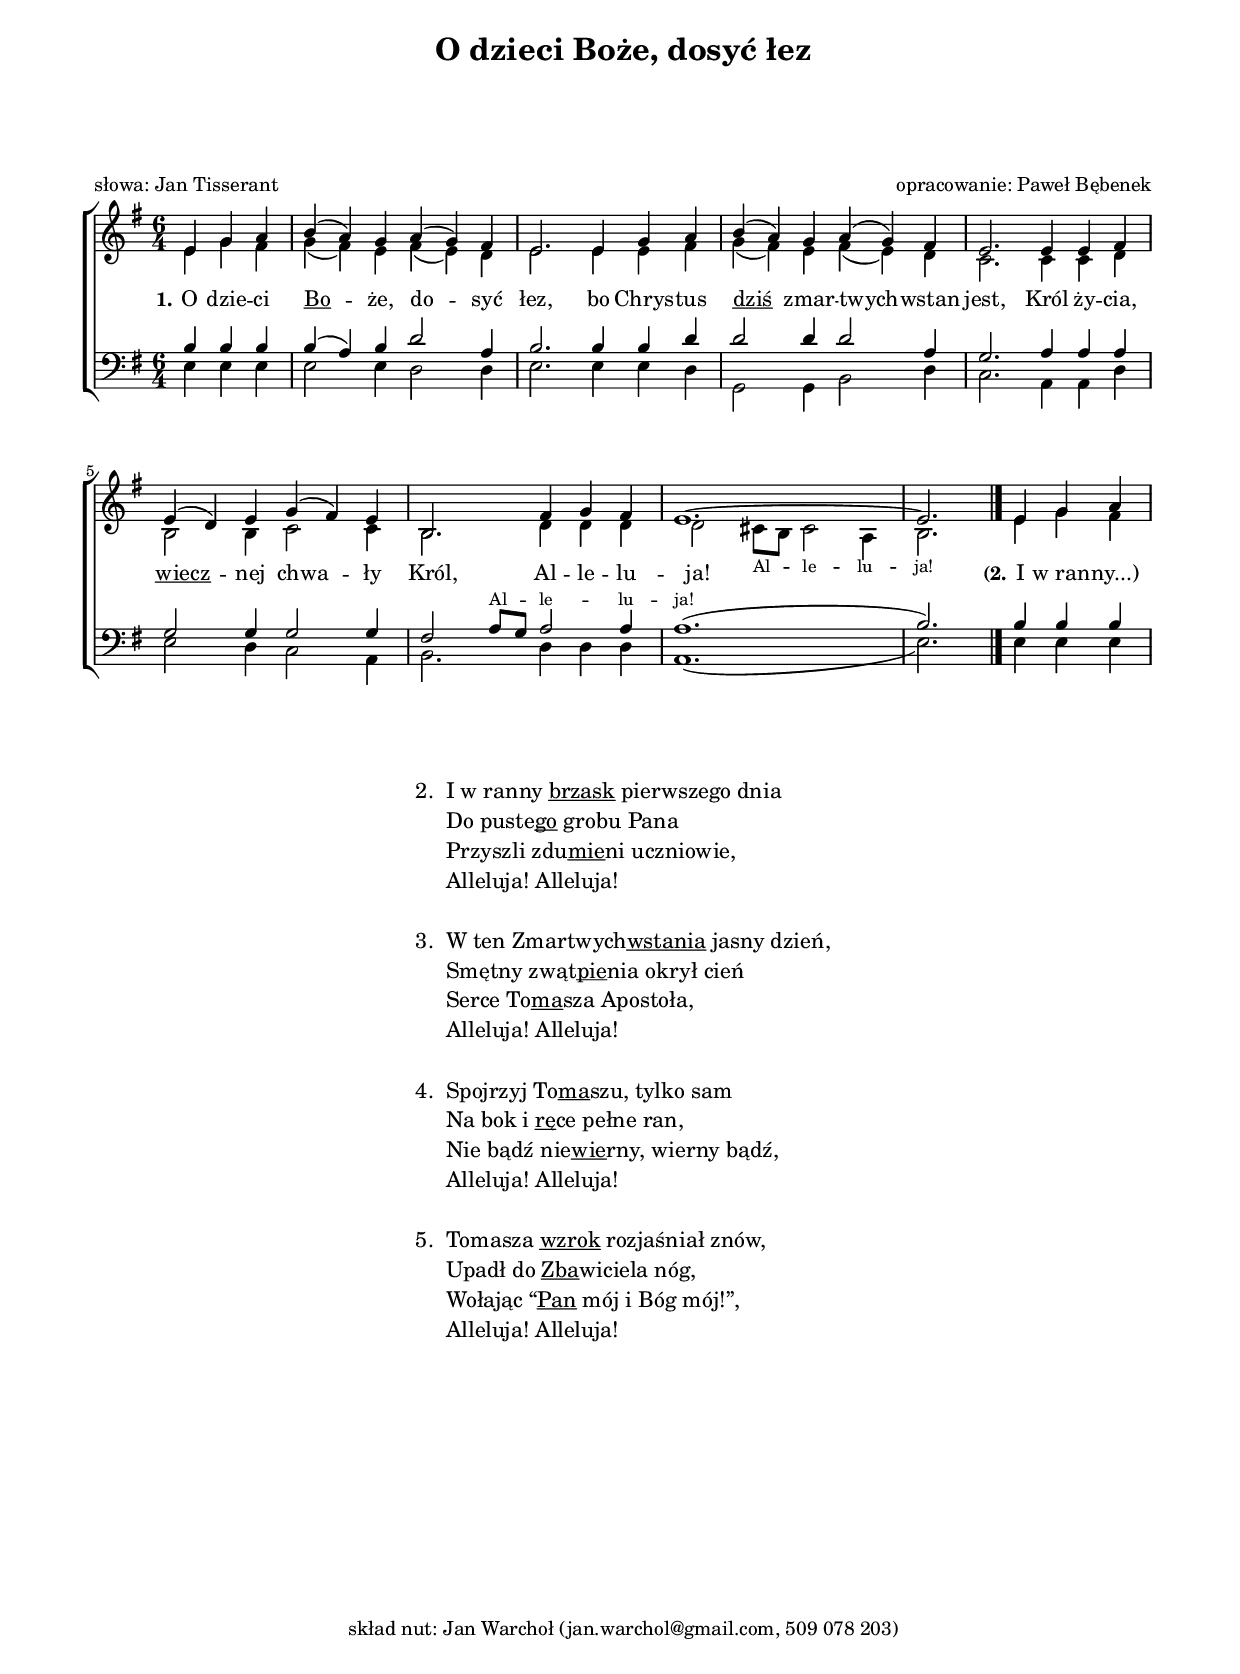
\version "2.17.3"
#(set-global-staff-size 17)

\header	{
  title = \markup \column { "O dzieci Boże, dosyć łez" " " " " " " }
  poet = "słowa: Jan Tisserant"
  composer = "opracowanie: Paweł Bębenek"
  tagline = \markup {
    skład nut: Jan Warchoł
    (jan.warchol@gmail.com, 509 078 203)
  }
}

\paper {
  left-margin = 16 \mm
  right-margin = 15 \mm
  top-markup-spacing #'basic-distance = 10
  system-system-spacing #'basic-distance = 15
}
%--------------------------------MELODY--------------------------------
sopranomelody =	\relative f' {
  \key e \minor
  \time 6/4
  \partial 2.
  e4 g a
  b( a) g a( g) fis
  e2. e4 g a
  b( a) g a( g) fis
  e2. e4 e fis
  e( d) e g( fis) e
  b2. fis'4 g fis
  e1.~
  e2. \bar "|." e4 g a
}
altomelody = \relative f' {
  \key e \minor
  \time 6/4
  \partial 2.
  e4 g fis
  g( fis) e fis( e) d
  e2. e4 e fis
  g( fis) e fis( e) d
  c2. c4 c d
  b2 b4 c2 c4
  b2. d4 d d
  d2 cis8\melisma b\melismaEnd cis2 a4
  b2. \bar "|." e4 g fis
}
tenormelody = \relative f {
  \key e \minor
  \time 6/4
  \partial 2.
  b4 b b
  b( a) b d2 a4
  b2. b4 b d
  d2 d4 d2 a4
  g2. a4 a a
  g2 g4 g2 g4
  fis2
  <<
    {
      \once \override Beam #'positions = #'(4 . 3.6)
      a8\melisma g\melismaEnd
      \override Stem #'length = #4
      a2
      a4
      a1.(
      \revert Stem #'length
      b2.)
    }
    \new Lyrics \with { alignAboveContext = men fontSize = -2 }
    \lyricsto tenor \lyricmode {
      Al -- le -- lu -- ja!
    }
  >>
  \bar "|." b4 b b
}
bassmelody = \relative f {
  \key e \minor
  \time 6/4
  \partial 2.
  e4 e e
  e2 e4 d2 d4
  e2. e4 e4 d
  g,2 g4 b2 d4
  c2. a4 a d
  e2 d4 c2 a4
  b2. d4 d d
  a1.(
  e'2.) \bar "|." e4 e e
}
akordy = \chordmode {
}
%--------------------------------LYRICS--------------------------------
text =  \lyricmode {
  \set stanza = "1."
  O dzie -- ci \markup \underline Bo -- że, do -- syć łez,
  bo Chrys -- tus \markup \underline dziś zmar -- twych -- wstan jest,
  Król ży -- cia,
  \tweak #'X-offset #-1 \markup \underline
  wiecz -- nej \tweak #'X-offset #-1 chwa -- ły \tweak #'X-offset #-1.5 Król,
  Al -- le -- lu -- ja!
  \override LyricText #'font-size = #-1
  \override LyricText #'extra-offset = #'(0 . 0.9)
  \override LyricHyphen #'extra-offset = #'(0 . 0.9)
  Al -- le --
  \once \override LyricText #'X-offset = #-0.6
  lu -- ja!
  \revert LyricText #'font-size
  \revert LyricText #'extra-offset
  \revert LyricHyphen #'extra-offset
  \set stanza = "(2."
  I w_ran -- ny...)
}

stanzas = \markup \larger {
  \fill-line {
    \large {
      \hspace #0.1
      \column {
        \vspace #3
        \line {
          "2. "
          \column {
            \line { "I w ranny" \underline brzask "pierwszego dnia" }
            \line { \concat { "Do puste" \underline go } "grobu Pana" }
            \line { \concat { "Przyszli zdu" \underline mie ni } uczniowie, }
            "Alleluja! Alleluja!"
          }
        }
        \vspace #1
        \line {
          "3. "
          \column {
            \line { \concat { "W ten Zmartwych" \underline wstania } "jasny dzień," }
            \line { \concat { "Smętny zwąt" \underline pie nia } "okrył cień" }
            \line { \concat { "Serce To" \underline ma sza } "Apostoła," }
            "Alleluja! Alleluja!"
          }
        }
        \vspace #1
        \line {
          "4. "
          \column {
            \line { \concat { "Spojrzyj To" \underline ma szu, } "tylko sam" }
            \line { "Na bok i" \concat { \underline rę ce } "pełne ran," }
            \line { \concat { "Nie bądź nie" \underline wie rny, } "wierny bądź," }
            "Alleluja! Alleluja!"
          }
        }
        \vspace #1
        \line {
          "5. "
          \column {
            \line { "Tomasza" \underline wzrok "rozjaśniał znów," }
            \line { "Upadł do" \concat { \underline Zba wiciela } "nóg," }
            \line { "Wołając" \concat { “ \underline Pan } mój i Bóg mój!”, }
            "Alleluja! Alleluja!"
          }
        }
      }
      \hspace #0.1
    }
  }
}
%--------------------------------ALL-FILE VARIABLE--------------------------------

\score {
  \new ChoirStaff <<
    \new Staff = women <<
      \clef treble
      \new Voice = soprano {
        \voiceOne
        \sopranomelody
      }
      \new Voice = alto {
        \voiceTwo
        \altomelody
      }
    >>
    \new Lyrics \with {
      \override VerticalAxisGroup #'staff-affinity = #CENTER
      \override VerticalAxisGroup #'nonstaff-relatedstaff-spacing #'padding = #1
    }
    \lyricsto alto \text

    \new Staff = men <<
      \clef bass
      \new Voice = tenor {
        \voiceOne
        \tenormelody
      }
      \new Voice = bass {
        \voiceTwo
        \bassmelody
      }
    >>
  >>
  \layout {
    indent = 0\cm
  }
}

\stanzas